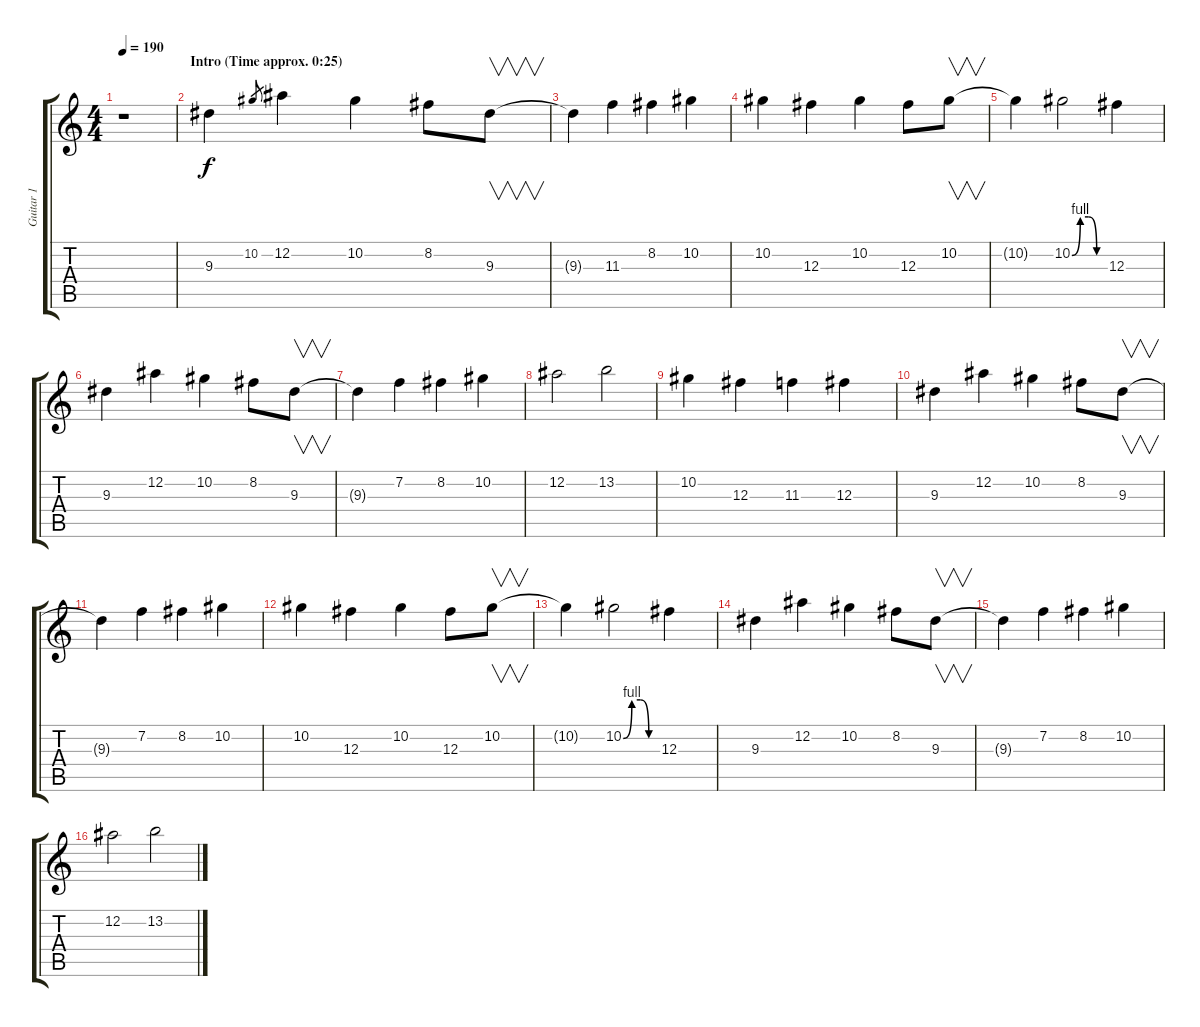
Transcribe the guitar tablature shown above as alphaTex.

\track ("Guitar 1" "Guitar 1") {instrument distortionguitar}
\staff {score tabs}
\tuning (Eb4 Bb3 Gb3 Db3 Ab2 Eb2) {hide}
\ts (4 4)
\tempo 190
\clef g2
\ks c
r.1{dy f instrument distortionguitar} |
\section ("" "Intro (Time approx. 0:25)")
9.3.4 10.2.8{gr} 12.2.4 10.2.4 8.2.8 9.3.8{v} |
9.3{t}.4 11.3.4 8.2.4 10.2.4 |
10.2.4 12.3.4 10.2.4 12.3.8 10.2.8{v} |
10.2{t}.4 10.2{be (custom 0 0 15 4 30 4 45 0 60 0)}.2 12.3.4 |
9.3.4 12.2.4 10.2.4 8.2.8 9.3.8{v} |
9.3{t}.4 7.2.4 8.2.4 10.2.4 |
12.2.2 13.2.2 |
10.2.4 12.3.4 11.3.4 12.3.4 |
9.3.4 12.2.4 10.2.4 8.2.8 9.3.8{v} |
9.3{t}.4 7.2.4 8.2.4 10.2.4 |
10.2.4 12.3.4 10.2.4 12.3.8 10.2.8{v} |
10.2{t}.4 10.2{be (custom 0 0 15 4 30 4 45 0 60 0)}.2 12.3.4 |
9.3.4 12.2.4 10.2.4 8.2.8 9.3.8{v} |
9.3{t}.4 7.2.4 8.2.4 10.2.4 |
12.2.2 13.2.2
